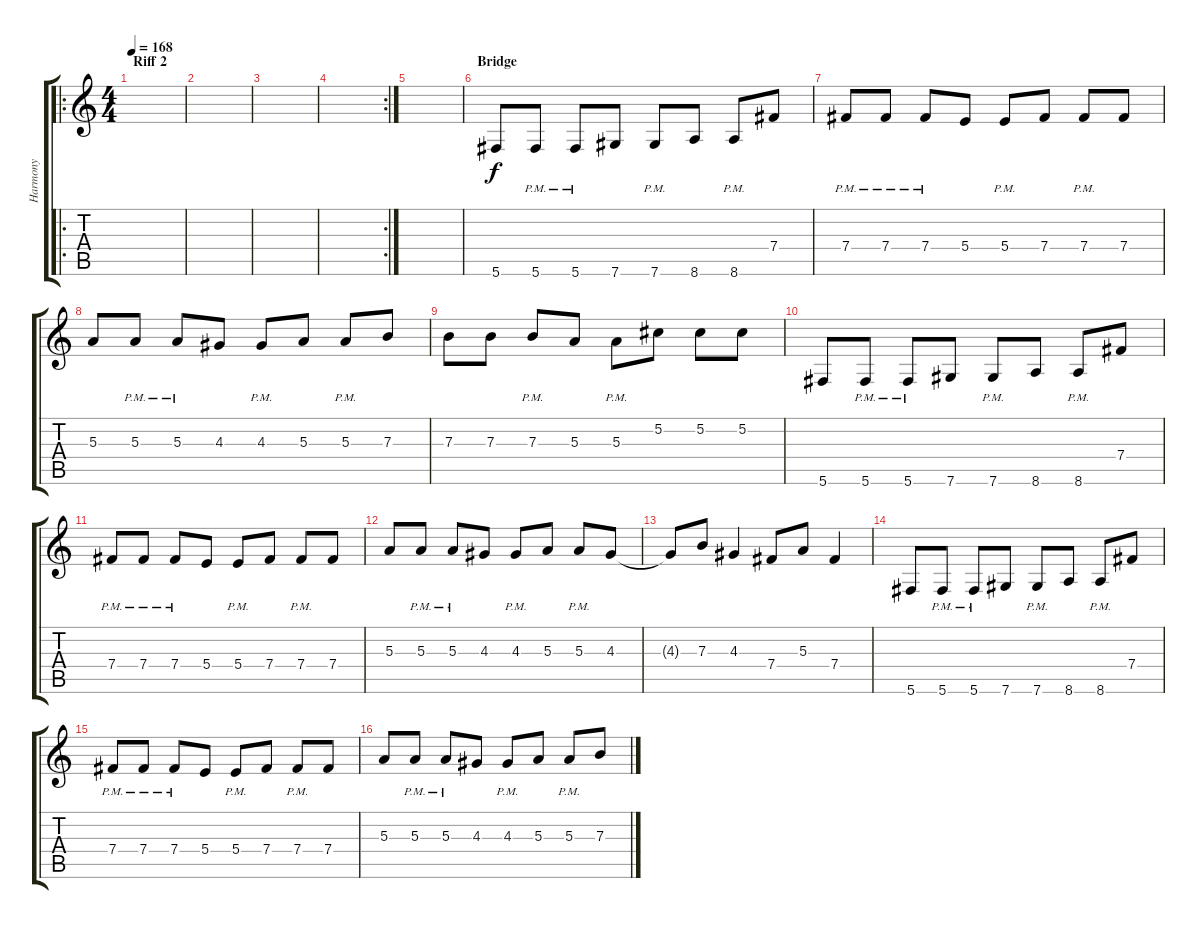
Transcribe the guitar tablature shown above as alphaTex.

\track ("Harmony" "Harmony") {instrument distortionguitar}
\staff {score tabs}
\tuning (Db4 Ab3 E3 B2 Gb2 Db2) {hide}
\ro
\ts (4 4)
\section ("" "Riff 2")
\tempo 168
\clef g2
\ks c
|
|
|
\rc 2
|
|
\section ("" "Bridge")
5.6.8{balance 3} 5.6{pm}.8 5.6{pm}.8 7.6.8 7.6{pm}.8 8.6.8 8.6{pm}.8 7.4.8 |
7.4{pm}.8 7.4{pm}.8 7.4{pm}.8 5.4.8 5.4{pm}.8 7.4.8 7.4{pm}.8 7.4.8 |
5.3.8 5.3{pm}.8 5.3{pm}.8 4.3.8 4.3{pm}.8 5.3.8 5.3{pm}.8 7.3.8 |
7.3.8 7.3.8 7.3{pm}.8 5.3.8 5.3{pm}.8 5.2.8 5.2.8 5.2.8 |
5.6.8{balance 3} 5.6{pm}.8 5.6{pm}.8 7.6.8 7.6{pm}.8 8.6.8 8.6{pm}.8 7.4.8 |
7.4{pm}.8 7.4{pm}.8 7.4{pm}.8 5.4.8 5.4{pm}.8 7.4.8 7.4{pm}.8 7.4.8 |
5.3.8 5.3{pm}.8 5.3{pm}.8 4.3.8 4.3{pm}.8 5.3.8 5.3{pm}.8 4.3.8 |
4.3{t}.8 7.3.8 4.3.4 7.4.8 5.3.8 7.4.4 |
5.6.8{balance 3} 5.6{pm}.8 5.6{pm}.8 7.6.8 7.6{pm}.8 8.6.8 8.6{pm}.8 7.4.8 |
7.4{pm}.8 7.4{pm}.8 7.4{pm}.8 5.4.8 5.4{pm}.8 7.4.8 7.4{pm}.8 7.4.8 |
5.3.8 5.3{pm}.8 5.3{pm}.8 4.3.8 4.3{pm}.8 5.3.8 5.3{pm}.8 7.3.8
